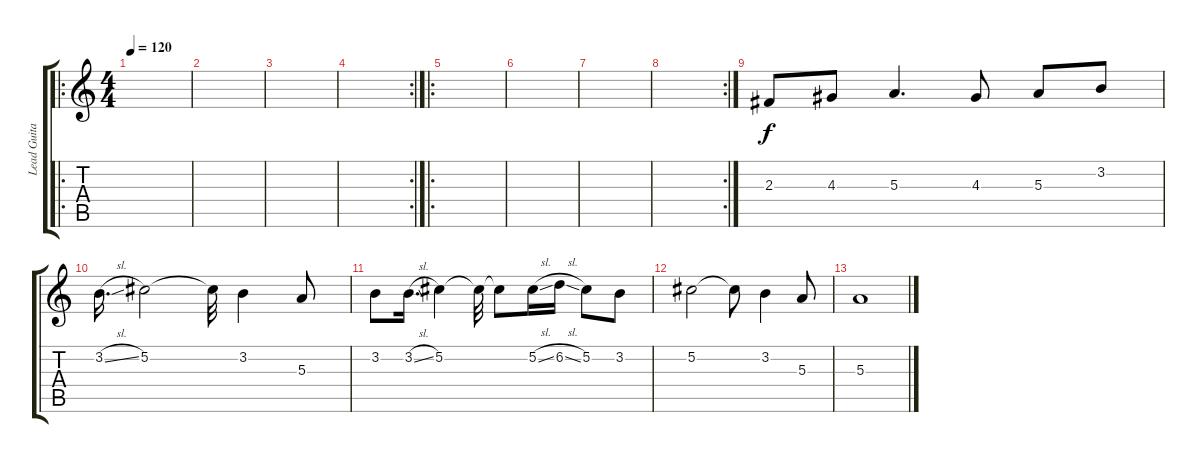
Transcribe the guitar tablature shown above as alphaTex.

\track ("Lead Guitar 1" "Lead Guita") {instrument acousticguitarnylon}
\staff {score tabs}
\tuning (Db4 Ab3 E3 B2 Gb2 Db2) {hide}
\ro
\ts (4 4)
\tempo 120
\clef g2
\ks c
|
|
|
\rc 2
|
\ro
|
|
|
\rc 2
|
2.3.8{volume 16} 4.3.8 5.3.4{d} 4.3.8 5.3.8 3.2.8 |
3.2{sl}.16{d} 5.2.2 5.2{t}.32 3.2.4 5.3.8 |
3.2.8 3.2{sl}.16{d} 5.2.4 5.2{t}.32 5.2{t}.8 5.2{sl}.16 6.2{sl}.16 5.2.8 3.2.8 |
5.2.2 5.2{t}.8 3.2.4 5.3.8 |
5.3.1
